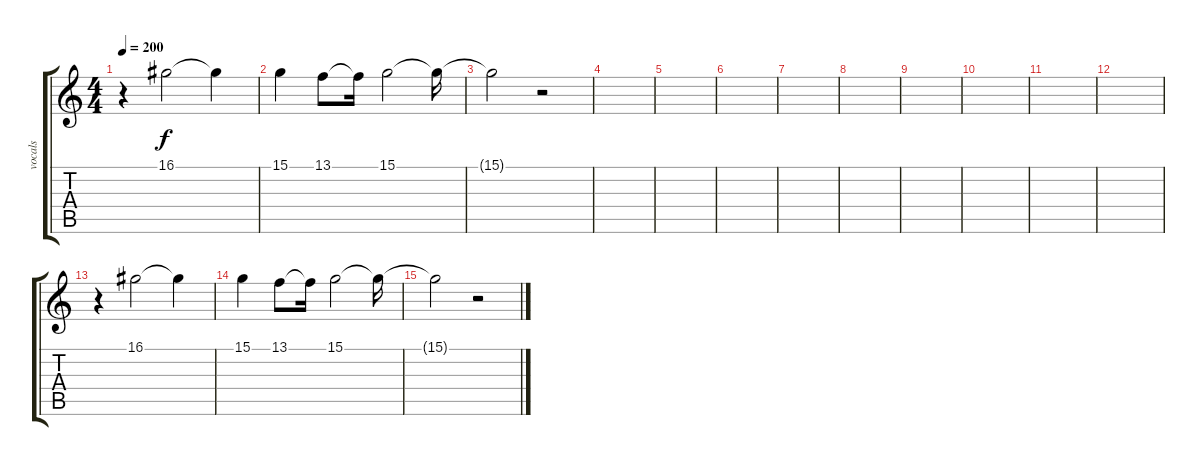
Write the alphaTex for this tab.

\track ("vocals" "vocals") {instrument ocarina}
\staff {score tabs}
\tuning (E4 B3 G3 D3 A2 E2) {hide}
\ts (4 4)
\tempo 200
\clef g2
\ks c
r.4{dy f} 16.1.2 16.1{t}.4 |
15.1.4 13.1.8 13.1{t}.16 15.1.2 15.1{t}.16 |
15.1{t}.2 r.2 |
|
|
|
|
|
|
|
|
|
r.4 16.1.2 16.1{t}.4 |
15.1.4 13.1.8 13.1{t}.16 15.1.2 15.1{t}.16 |
15.1{t}.2 r.2
